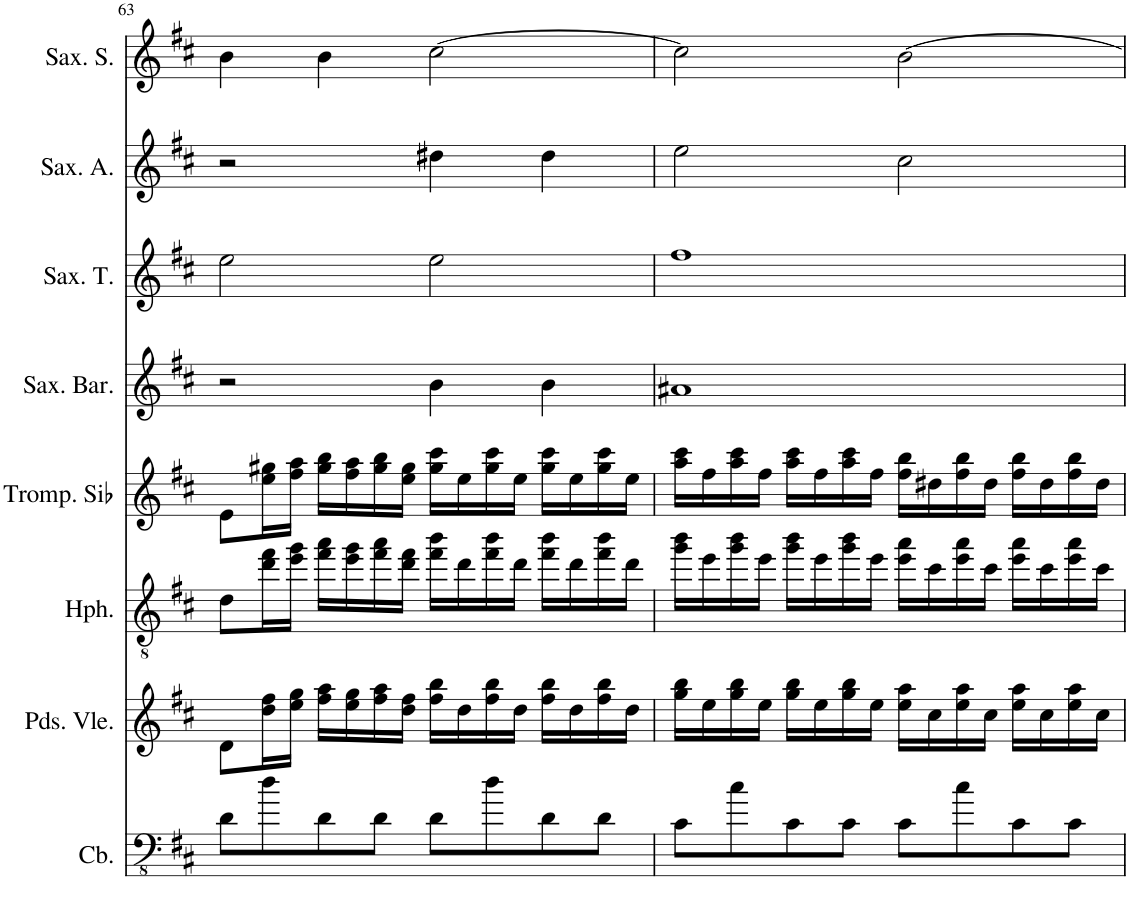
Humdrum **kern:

**kern	**kern	**kern	**kern	**kern	**kern	**kern	**kern
*part8	*part7	*part6	*part5	*part4	*part3	*part2	*part1
*staff8	*staff7	*staff6	*staff5	*staff4	*staff3	*staff2	*staff1
*I"Contrebasse, Contrabass Accomp	*I"Pardessus de viole, Violin Accomp	*I"Clarinette-Heckelphone, Oboe Accomp	*I"Trompette en Sib, Trumpet Accomp	*I"Saxophone Baryton, Baritone Sax	*I"Saxophone Ténor, Tenor Sax	*I"Saxophone Alto, Alto Sax	*I"Saxophone Soprano, Soprano Sax
*I'Cb.	*I'Pds. Vle.	*I'Hph.	*I'Tromp. Sib	*I'Sax. Bar.	*I'Sax. T.	*I'Sax. A.	*I'Sax. S.
!!LO:PB:g=z
*clefFv4	*clefG2	*clefGv2	*clefG2	*clefG2	*clefG2	*clefG2	*clefG2
*Trd7c12	*	*	*Trd1c2	*Trd12c21	*Trd8c14	*Trd5c9	*Trd1c2
*k[f#c#]	*k[f#c#]	*k[f#c#]	*k[f#c#]	*k[f#c#]	*k[f#c#]	*k[f#c#]	*k[f#c#]
*M4/4	*M4/4	*M4/4	*M4/4	*M4/4	*M4/4	*M4/4	*M4/4
=63	=63	=63	=63	=63	=63	=63	=63
8D\L	8d\L	8d\L	8e\L	2r	2ee\	2r	4b\
8d\	16dd\ 16ff#\L	16dd\ 16ff#\L	16ee\ 16gg#X\L	.	.	.	.
.	16ee\ 16gg\JJ	16ee\ 16gg\JJ	16ff#\ 16aa\JJ	.	.	.	.
8D\	16ff#\ 16aa\LL	16ff#\ 16aa\LL	16gg#\ 16bb\LL	.	.	.	4b\
.	16ee\ 16gg\	16ee\ 16gg\	16ff#\ 16aa\	.	.	.	.
8D\J	16ff#\ 16aa\	16ff#\ 16aa\	16gg#\ 16bb\	.	.	.	.
.	16dd\ 16ff#\JJ	16dd\ 16ff#\JJ	16ee\ 16gg#\JJ	.	.	.	.
8D\L	16ff#\ 16bb\LL	16ff#\ 16bb\LL	16gg#\ 16ccc#\LL	4b\	2ee\	4dd#X\	[2cc#\
.	16dd\	16dd\	16ee\	.	.	.	.
8d\	16ff#\ 16bb\	16ff#\ 16bb\	16gg#\ 16ccc#\	.	.	.	.
.	16dd\JJ	16dd\JJ	16ee\JJ	.	.	.	.
8D\	16ff#\ 16bb\LL	16ff#\ 16bb\LL	16gg#\ 16ccc#\LL	4b\	.	4dd#\	.
.	16dd\	16dd\	16ee\	.	.	.	.
8D\J	16ff#\ 16bb\	16ff#\ 16bb\	16gg#\ 16ccc#\	.	.	.	.
.	16dd\JJ	16dd\JJ	16ee\JJ	.	.	.	.
=64	=64	=64	=64	=64	=64	=64	=64
8C#\L	16gg\ 16bb\LL	16gg\ 16bb\LL	16aa\ 16ccc#\LL	1a#X	1ff#	2ee\	2cc#\]
.	16ee\	16ee\	16ff#\	.	.	.	.
8c#\	16gg\ 16bb\	16gg\ 16bb\	16aa\ 16ccc#\	.	.	.	.
.	16ee\JJ	16ee\JJ	16ff#\JJ	.	.	.	.
8C#\	16gg\ 16bb\LL	16gg\ 16bb\LL	16aa\ 16ccc#\LL	.	.	.	.
.	16ee\	16ee\	16ff#\	.	.	.	.
8C#\J	16gg\ 16bb\	16gg\ 16bb\	16aa\ 16ccc#\	.	.	.	.
.	16ee\JJ	16ee\JJ	16ff#\JJ	.	.	.	.
8C#\L	16ee\ 16aa\LL	16ee\ 16aa\LL	16ff#\ 16bb\LL	.	.	2cc#\	[2b\
.	16cc#\	16cc#\	16dd#X\	.	.	.	.
8c#\	16ee\ 16aa\	16ee\ 16aa\	16ff#\ 16bb\	.	.	.	.
.	16cc#\JJ	16cc#\JJ	16dd#\JJ	.	.	.	.
8C#\	16ee\ 16aa\LL	16ee\ 16aa\LL	16ff#\ 16bb\LL	.	.	.	.
.	16cc#\	16cc#\	16dd#\	.	.	.	.
8C#\J	16ee\ 16aa\	16ee\ 16aa\	16ff#\ 16bb\	.	.	.	.
.	16cc#\JJ	16cc#\JJ	16dd#\JJ	.	.	.	.
=	=	=	=	=	=	=	=
*-	*-	*-	*-	*-	*-	*-	*-
